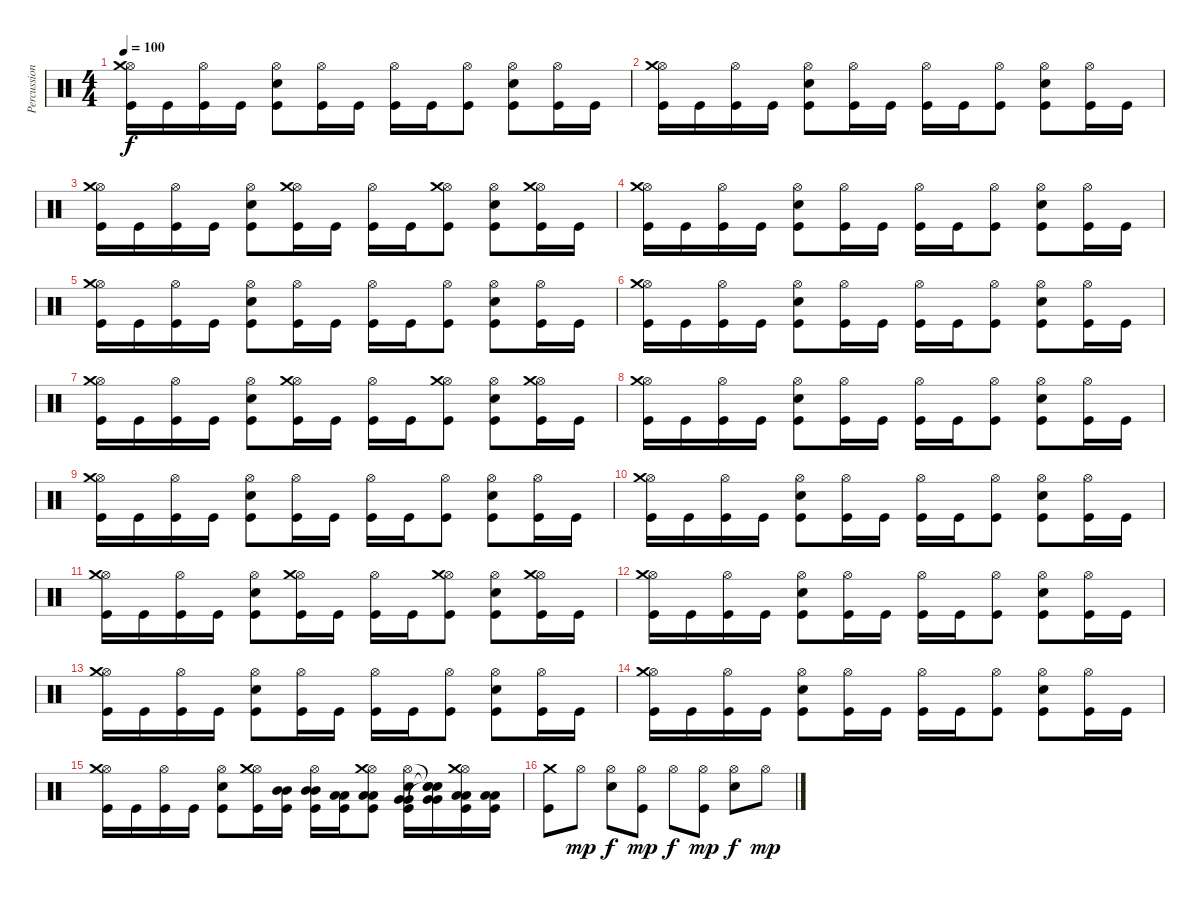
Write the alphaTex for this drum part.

\track ("Percussion" "Percussion") {instrument percussion}
\staff {score}
\articulation defaults
\ts (4 4)
\tempo 100
\clef neutral
\ks c
("Hi-Hat (open)" "Crash medium (hit)" "Kick (hit)").16{dy f} "Kick (hit)".16 ("Hi-Hat (open)" "Kick (hit)").16 "Kick (hit)".16 ("Hi-Hat (open)" "Electric Snare (hit)" "Kick (hit)").8 ("Hi-Hat (open)" "Kick (hit)").16 "Kick (hit)".16 ("Hi-Hat (open)" "Kick (hit)").16 "Kick (hit)".16 ("Hi-Hat (open)" "Kick (hit)").8 ("Hi-Hat (open)" "Electric Snare (hit)" "Kick (hit)").8 ("Hi-Hat (open)" "Kick (hit)").16 "Kick (hit)".16 |
("Hi-Hat (open)" "Crash medium (hit)" "Kick (hit)").16 "Kick (hit)".16 ("Hi-Hat (open)" "Kick (hit)").16 "Kick (hit)".16 ("Hi-Hat (open)" "Electric Snare (hit)" "Kick (hit)").8 ("Hi-Hat (open)" "Kick (hit)").16 "Kick (hit)".16 ("Hi-Hat (open)" "Kick (hit)").16 "Kick (hit)".16 ("Hi-Hat (open)" "Kick (hit)").8 ("Hi-Hat (open)" "Electric Snare (hit)" "Kick (hit)").8 ("Hi-Hat (open)" "Kick (hit)").16 "Kick (hit)".16 |
("Hi-Hat (open)" "Crash medium (hit)" "Kick (hit)").16 "Kick (hit)".16 ("Hi-Hat (open)" "Kick (hit)").16 "Kick (hit)".16 ("Hi-Hat (open)" "Electric Snare (hit)" "Kick (hit)").8 ("Hi-Hat (open)" "Crash medium (hit)" "Kick (hit)").16 "Kick (hit)".16 ("Hi-Hat (open)" "Kick (hit)").16 "Kick (hit)".16 ("Hi-Hat (open)" "Crash medium (hit)" "Kick (hit)").8 ("Hi-Hat (open)" "Electric Snare (hit)" "Kick (hit)").8 ("Hi-Hat (open)" "Crash medium (hit)" "Kick (hit)").16 "Kick (hit)".16 |
("Hi-Hat (open)" "Crash medium (hit)" "Kick (hit)").16 "Kick (hit)".16 ("Hi-Hat (open)" "Kick (hit)").16 "Kick (hit)".16 ("Hi-Hat (open)" "Electric Snare (hit)" "Kick (hit)").8 ("Hi-Hat (open)" "Kick (hit)").16 "Kick (hit)".16 ("Hi-Hat (open)" "Kick (hit)").16 "Kick (hit)".16 ("Hi-Hat (open)" "Kick (hit)").8 ("Hi-Hat (open)" "Electric Snare (hit)" "Kick (hit)").8 ("Hi-Hat (open)" "Kick (hit)").16 "Kick (hit)".16 |
("Hi-Hat (open)" "Crash medium (hit)" "Kick (hit)").16 "Kick (hit)".16 ("Hi-Hat (open)" "Kick (hit)").16 "Kick (hit)".16 ("Hi-Hat (open)" "Electric Snare (hit)" "Kick (hit)").8 ("Hi-Hat (open)" "Kick (hit)").16 "Kick (hit)".16 ("Hi-Hat (open)" "Kick (hit)").16 "Kick (hit)".16 ("Hi-Hat (open)" "Kick (hit)").8 ("Hi-Hat (open)" "Electric Snare (hit)" "Kick (hit)").8 ("Hi-Hat (open)" "Kick (hit)").16 "Kick (hit)".16 |
("Hi-Hat (open)" "Crash medium (hit)" "Kick (hit)").16 "Kick (hit)".16 ("Hi-Hat (open)" "Kick (hit)").16 "Kick (hit)".16 ("Hi-Hat (open)" "Electric Snare (hit)" "Kick (hit)").8 ("Hi-Hat (open)" "Kick (hit)").16 "Kick (hit)".16 ("Hi-Hat (open)" "Kick (hit)").16 "Kick (hit)".16 ("Hi-Hat (open)" "Kick (hit)").8 ("Hi-Hat (open)" "Electric Snare (hit)" "Kick (hit)").8 ("Hi-Hat (open)" "Kick (hit)").16 "Kick (hit)".16 |
("Hi-Hat (open)" "Crash medium (hit)" "Kick (hit)").16 "Kick (hit)".16 ("Hi-Hat (open)" "Kick (hit)").16 "Kick (hit)".16 ("Hi-Hat (open)" "Electric Snare (hit)" "Kick (hit)").8 ("Hi-Hat (open)" "Crash medium (hit)" "Kick (hit)").16 "Kick (hit)".16 ("Hi-Hat (open)" "Kick (hit)").16 "Kick (hit)".16 ("Hi-Hat (open)" "Crash medium (hit)" "Kick (hit)").8 ("Hi-Hat (open)" "Electric Snare (hit)" "Kick (hit)").8 ("Hi-Hat (open)" "Crash medium (hit)" "Kick (hit)").16 "Kick (hit)".16 |
("Hi-Hat (open)" "Crash medium (hit)" "Kick (hit)").16 "Kick (hit)".16 ("Hi-Hat (open)" "Kick (hit)").16 "Kick (hit)".16 ("Hi-Hat (open)" "Electric Snare (hit)" "Kick (hit)").8 ("Hi-Hat (open)" "Kick (hit)").16 "Kick (hit)".16 ("Hi-Hat (open)" "Kick (hit)").16 "Kick (hit)".16 ("Hi-Hat (open)" "Kick (hit)").8 ("Hi-Hat (open)" "Electric Snare (hit)" "Kick (hit)").8 ("Hi-Hat (open)" "Kick (hit)").16 "Kick (hit)".16 |
("Hi-Hat (open)" "Crash medium (hit)" "Kick (hit)").16 "Kick (hit)".16 ("Hi-Hat (open)" "Kick (hit)").16 "Kick (hit)".16 ("Hi-Hat (open)" "Electric Snare (hit)" "Kick (hit)").8 ("Hi-Hat (open)" "Kick (hit)").16 "Kick (hit)".16 ("Hi-Hat (open)" "Kick (hit)").16 "Kick (hit)".16 ("Hi-Hat (open)" "Kick (hit)").8 ("Hi-Hat (open)" "Electric Snare (hit)" "Kick (hit)").8 ("Hi-Hat (open)" "Kick (hit)").16 "Kick (hit)".16 |
("Hi-Hat (open)" "Crash medium (hit)" "Kick (hit)").16 "Kick (hit)".16 ("Hi-Hat (open)" "Kick (hit)").16 "Kick (hit)".16 ("Hi-Hat (open)" "Electric Snare (hit)" "Kick (hit)").8 ("Hi-Hat (open)" "Kick (hit)").16 "Kick (hit)".16 ("Hi-Hat (open)" "Kick (hit)").16 "Kick (hit)".16 ("Hi-Hat (open)" "Kick (hit)").8 ("Hi-Hat (open)" "Electric Snare (hit)" "Kick (hit)").8 ("Hi-Hat (open)" "Kick (hit)").16 "Kick (hit)".16 |
("Hi-Hat (open)" "Crash medium (hit)" "Kick (hit)").16 "Kick (hit)".16 ("Hi-Hat (open)" "Kick (hit)").16 "Kick (hit)".16 ("Hi-Hat (open)" "Electric Snare (hit)" "Kick (hit)").8 ("Hi-Hat (open)" "Crash medium (hit)" "Kick (hit)").16 "Kick (hit)".16 ("Hi-Hat (open)" "Kick (hit)").16 "Kick (hit)".16 ("Hi-Hat (open)" "Crash medium (hit)" "Kick (hit)").8 ("Hi-Hat (open)" "Electric Snare (hit)" "Kick (hit)").8 ("Hi-Hat (open)" "Crash medium (hit)" "Kick (hit)").16 "Kick (hit)".16 |
("Hi-Hat (open)" "Crash medium (hit)" "Kick (hit)").16 "Kick (hit)".16 ("Hi-Hat (open)" "Kick (hit)").16 "Kick (hit)".16 ("Hi-Hat (open)" "Electric Snare (hit)" "Kick (hit)").8 ("Hi-Hat (open)" "Kick (hit)").16 "Kick (hit)".16 ("Hi-Hat (open)" "Kick (hit)").16 "Kick (hit)".16 ("Hi-Hat (open)" "Kick (hit)").8 ("Hi-Hat (open)" "Electric Snare (hit)" "Kick (hit)").8 ("Hi-Hat (open)" "Kick (hit)").16 "Kick (hit)".16 |
("Hi-Hat (open)" "Crash medium (hit)" "Kick (hit)").16 "Kick (hit)".16 ("Hi-Hat (open)" "Kick (hit)").16 "Kick (hit)".16 ("Hi-Hat (open)" "Electric Snare (hit)" "Kick (hit)").8 ("Hi-Hat (open)" "Kick (hit)").16 "Kick (hit)".16 ("Hi-Hat (open)" "Kick (hit)").16 "Kick (hit)".16 ("Hi-Hat (open)" "Kick (hit)").8 ("Hi-Hat (open)" "Electric Snare (hit)" "Kick (hit)").8 ("Hi-Hat (open)" "Kick (hit)").16 "Kick (hit)".16 |
("Hi-Hat (open)" "Crash medium (hit)" "Kick (hit)").16 "Kick (hit)".16 ("Hi-Hat (open)" "Kick (hit)").16 "Kick (hit)".16 ("Hi-Hat (open)" "Electric Snare (hit)" "Kick (hit)").8 ("Hi-Hat (open)" "Kick (hit)").16 "Kick (hit)".16 ("Hi-Hat (open)" "Kick (hit)").16 "Kick (hit)".16 ("Hi-Hat (open)" "Kick (hit)").8 ("Hi-Hat (open)" "Electric Snare (hit)" "Kick (hit)").8 ("Hi-Hat (open)" "Kick (hit)").16 "Kick (hit)".16 |
("Hi-Hat (open)" "Crash medium (hit)" "Kick (hit)").16 "Kick (hit)".16 ("Hi-Hat (open)" "Kick (hit)").16 "Kick (hit)".16 ("Hi-Hat (open)" "Electric Snare (hit)" "Kick (hit)").8 ("Hi-Hat (open)" "Crash medium (hit)" "Kick (hit)").16 ("Mid Tom (hit)" "Mid Tom (hit)" "Kick (hit)").16 ("Hi-Hat (open)" "Mid Tom (hit)" "Mid Tom (hit)" "Kick (hit)").16 ("Low Tom (hit)" "Low Tom (hit)" "Kick (hit)").16 ("Hi-Hat (open)" "Crash medium (hit)" "Low Tom (hit)" "Low Tom (hit)" "Kick (hit)").8 ("Hi-Hat (open)" "Electric Snare (hit)" "Very Low Tom (hit)" "Very Low Tom (hit)" "Kick (hit)").16 ("Snare (hit)"{t} "Snare (hit)"{t} "Very Low Tom (hit)" "Very Low Tom (hit)" "Snare (hit)"{t}).16 ("Hi-Hat (open)" "Crash medium (hit)" "Low Floor Tom (hit)" "Low Floor Tom (hit)" "Kick (hit)").16 ("Low Floor Tom (hit)" "Low Floor Tom (hit)" "Kick (hit)").16 |
("Crash medium (hit)" "Kick (hit)").8 "Hi-Hat (open)".8{dy mp} ("Hi-Hat (open)" "Electric Snare (hit)").8{dy f} ("Hi-Hat (open)" "Kick (hit)").8{dy mp} "Hi-Hat (open)".8{dy f} ("Hi-Hat (open)" "Kick (hit)").8{dy mp} ("Hi-Hat (open)" "Electric Snare (hit)").8{dy f} "Hi-Hat (open)".8{dy mp}
